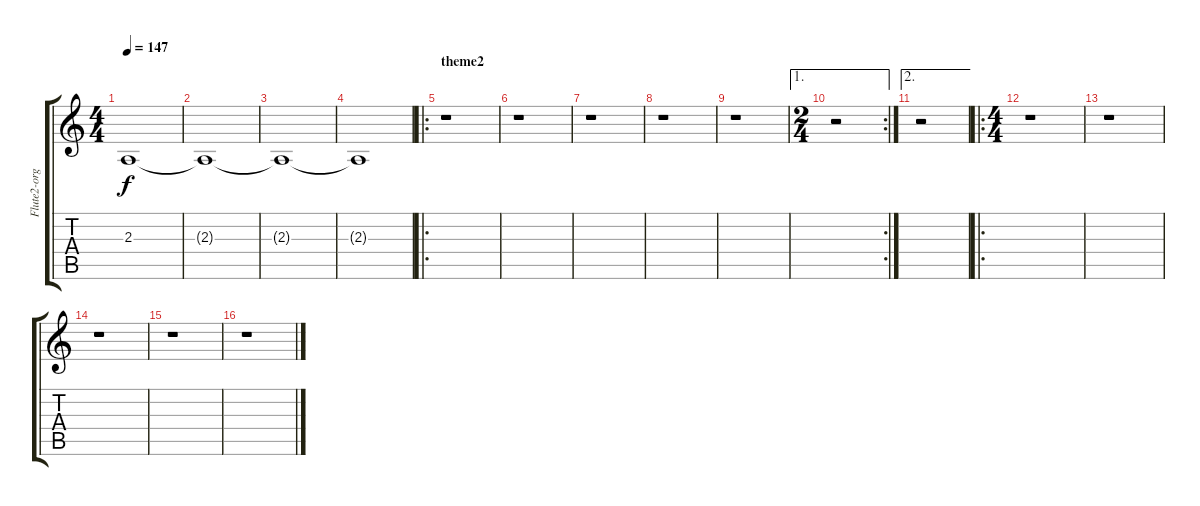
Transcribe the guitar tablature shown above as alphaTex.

\track ("Flute2-orgue" "Flute2-org") {instrument flute}
\staff {score tabs}
\tuning (E4 B3 G3 D3 A2 E2) {hide}
\ts (4 4)
\tempo 147
\clef g2
\ks c
2.3{t}.1{dy f} |
2.3{t}.1 |
2.3{t}.1 |
2.3{t}.1 |
\ro
\section ("" "theme2")
r.1 |
r.1 |
r.1 |
r.1 |
r.1 |
\ae 1
\rc 2
\ts (2 4)
r.2 |
\ae 2
r.2 |
\ro
\ts (4 4)
r.1 |
r.1 |
r.1 |
r.1 |
r.1
